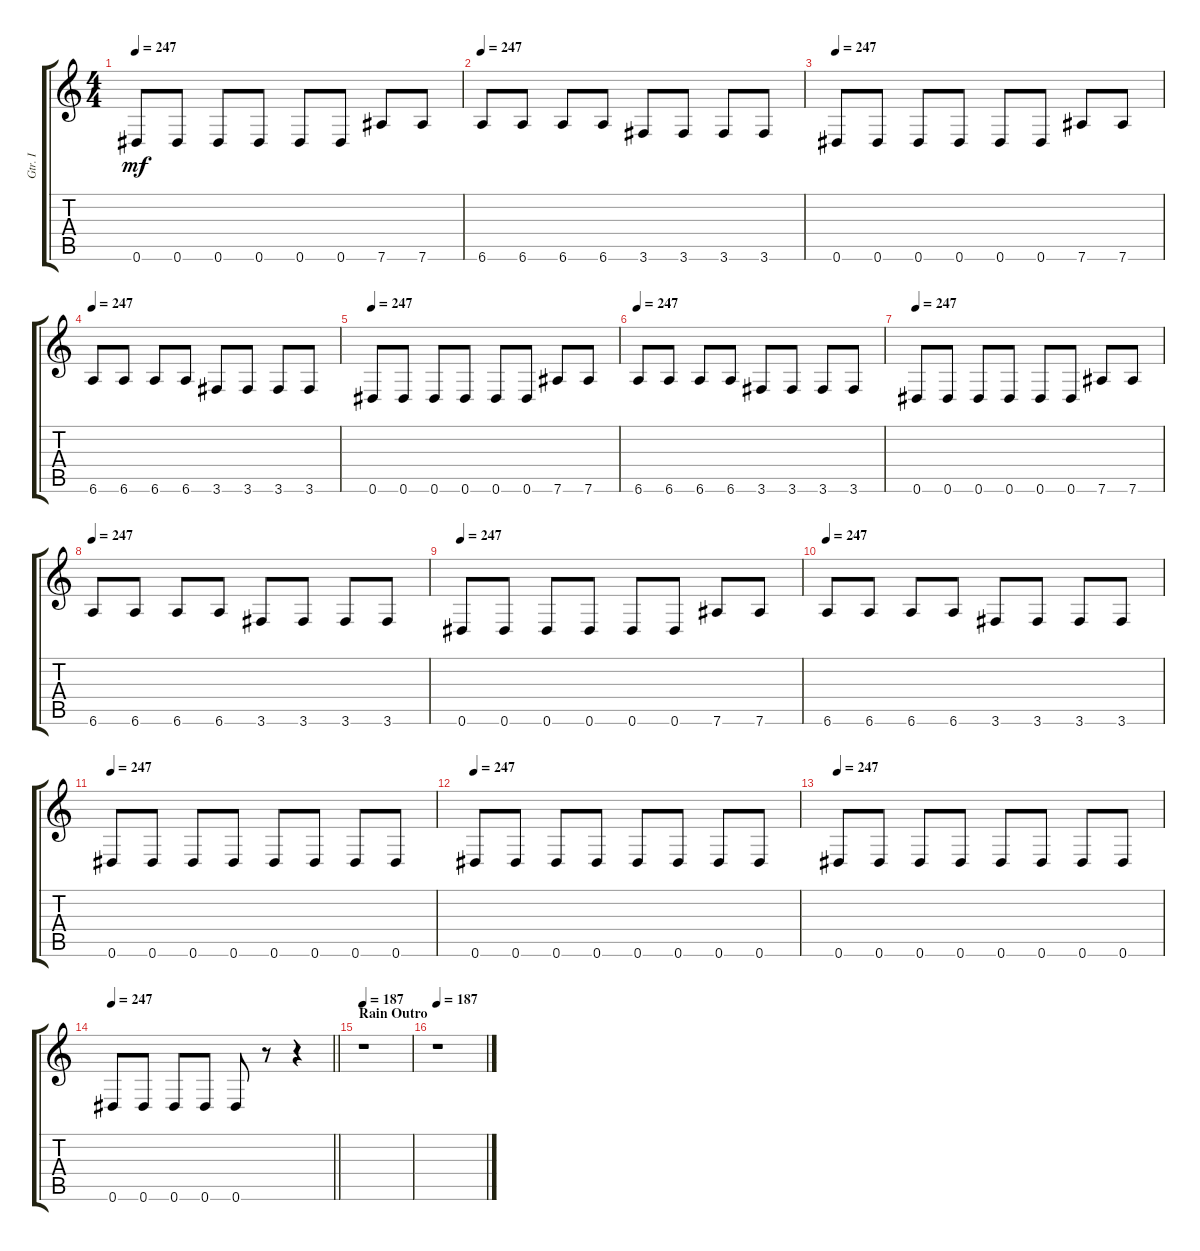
\track ("Gtr. I" "Gtr. I") {instrument overdrivenguitar}
\staff {score tabs}
\tuning (Eb4 Bb3 Gb3 Db3 Ab2 Eb2) {hide}
\ts (4 4)
\tempo 247
\clef g2
\ks c
0.6.8{dy mf} 0.6.8 0.6.8 0.6.8 0.6.8 0.6.8 7.6.8 7.6.8 |
\tempo 247
6.6.8 6.6.8 6.6.8 6.6.8 3.6.8 3.6.8 3.6.8 3.6.8 |
\tempo 247
0.6.8 0.6.8 0.6.8 0.6.8 0.6.8 0.6.8 7.6.8 7.6.8 |
\tempo 247
6.6.8 6.6.8 6.6.8 6.6.8 3.6.8 3.6.8 3.6.8 3.6.8 |
\tempo 247
0.6.8 0.6.8 0.6.8 0.6.8 0.6.8 0.6.8 7.6.8 7.6.8 |
\tempo 247
6.6.8 6.6.8 6.6.8 6.6.8 3.6.8 3.6.8 3.6.8 3.6.8 |
\tempo 247
0.6.8 0.6.8 0.6.8 0.6.8 0.6.8 0.6.8 7.6.8 7.6.8 |
\tempo 247
6.6.8 6.6.8 6.6.8 6.6.8 3.6.8 3.6.8 3.6.8 3.6.8 |
\tempo 247
0.6.8 0.6.8 0.6.8 0.6.8 0.6.8 0.6.8 7.6.8 7.6.8 |
\tempo 247
6.6.8 6.6.8 6.6.8 6.6.8 3.6.8 3.6.8 3.6.8 3.6.8 |
\tempo 247
0.6.8 0.6.8 0.6.8 0.6.8 0.6.8 0.6.8 0.6.8 0.6.8 |
\tempo 247
0.6.8 0.6.8 0.6.8 0.6.8 0.6.8 0.6.8 0.6.8 0.6.8 |
\tempo 247
0.6.8 0.6.8 0.6.8 0.6.8 0.6.8 0.6.8 0.6.8 0.6.8 |
\tempo 247
\barLineRight lightlight
0.6.8 0.6.8 0.6.8 0.6.8 0.6.8 r.8 r.4 |
\section ("" "Rain Outro")
\tempo 187
r.1 |
\tempo 187
r.1
